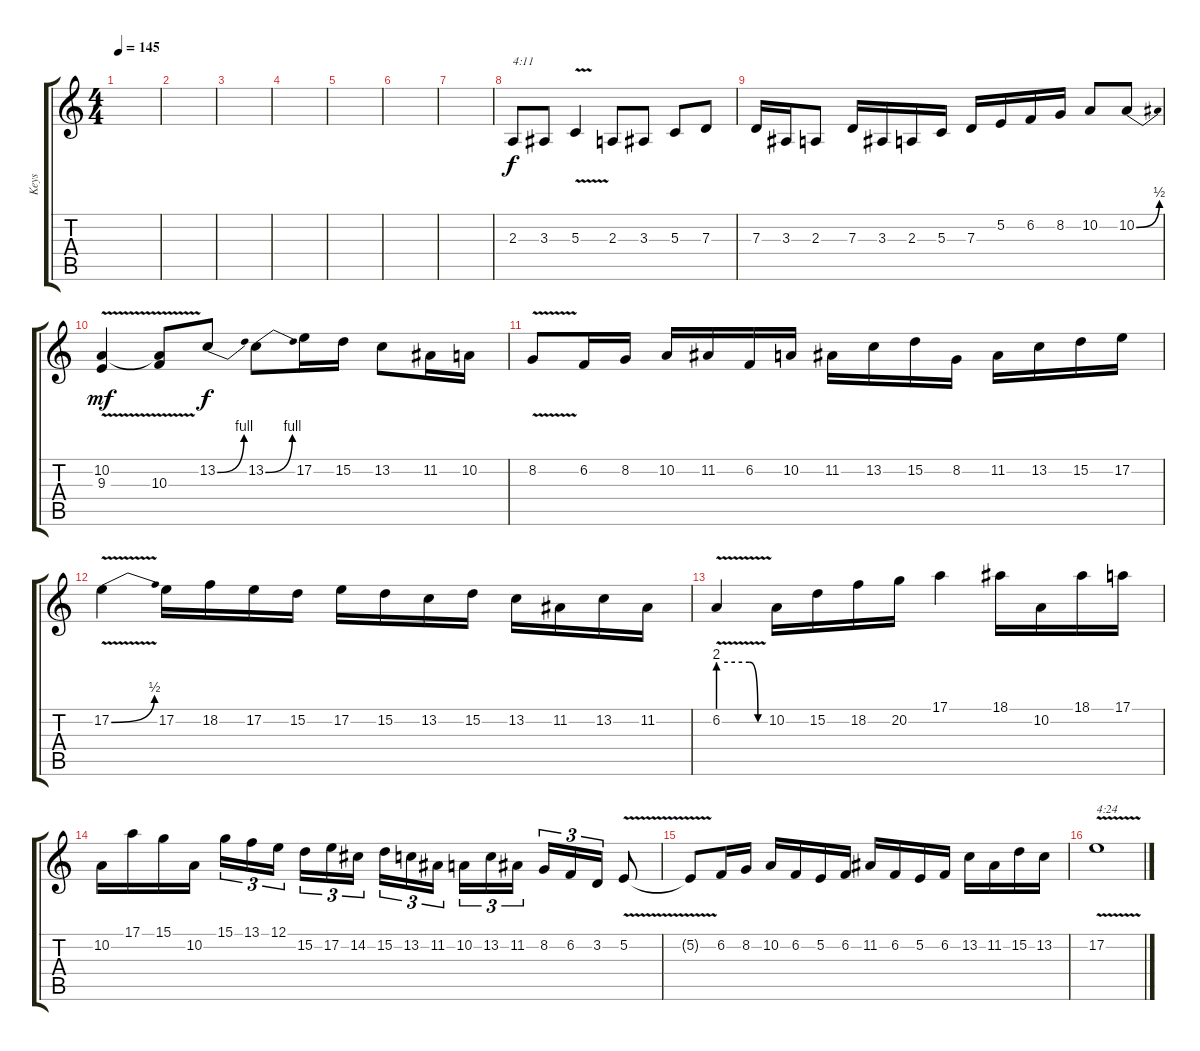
\track ("Keys" "Keys") {instrument acousticgrandpiano}
\staff {score tabs}
\tuning (E4 B3 G3 D3 A2 E2) {hide}
\ts (4 4)
\tempo 145
\clef g2
\ks c
|
|
|
|
|
|
|
2.3.8{txt "4:11" instrument lead2sawtooth} 3.3.8 5.3{v}.4 2.3.8 3.3.8 5.3.8 7.3.8 |
7.3.16 3.3.16 2.3.8 7.3.16 3.3.16 2.3.16 5.3.16 7.3.16 5.2.16 6.2.16 8.2.16 10.2.8 10.2{be (bend 0 0 60 2)}.8 |
(10.2{v} 9.3).4{dy mf} (10.2{t} 10.3).8 13.2{be (bend 0 0 60 4)}.8{dy f} 13.2{be (bend 0 0 60 4)}.8 17.2.16 15.2.16 13.2.8 11.2.16 10.2.16 |
8.2{v}.8 6.2.16 8.2.16 10.2.16 11.2.16 6.2.16 10.2.16 11.2.16 13.2.16 15.2.16 8.2.16 11.2.16 13.2.16 15.2.16 17.2.16 |
17.2{be (bend 0 0 60 2) v}.4 17.2.16 18.2.16 17.2.16 15.2.16 17.2.16 15.2.16 13.2.16 15.2.16 13.2.16 11.2.16 13.2.16 11.2.16 |
6.2{be (custom 0 8 40 8 51 0 60 0) v}.4 10.2.16 15.2.16 18.2.16 20.2.16 17.1.4 18.1.16 10.2.16 18.1.16 17.1.16 |
10.2.16 17.1.16 15.1.16 10.2.16 15.1.16{tu (3 2)} 13.1.16{tu (3 2)} 12.1.16{tu (3 2)} 15.2.16{tu (3 2)} 17.2.16{tu (3 2)} 14.2.16{tu (3 2)} 15.2.16{tu (3 2)} 13.2.16{tu (3 2)} 11.2.16{tu (3 2)} 10.2.16{tu (3 2)} 13.2.16{tu (3 2)} 11.2.16{tu (3 2)} 8.2.16{tu (3 2)} 6.2.16{tu (3 2)} 3.2.16{tu (3 2)} 5.2{v}.8 |
5.2{t}.8 6.2.16 8.2.16 10.2.16 6.2.16 5.2.16 6.2.16 11.2.16 6.2.16 5.2.16 6.2.16 13.2.16 11.2.16 15.2.16 13.2.16 |
17.2{v}.1{txt "4:24"}
